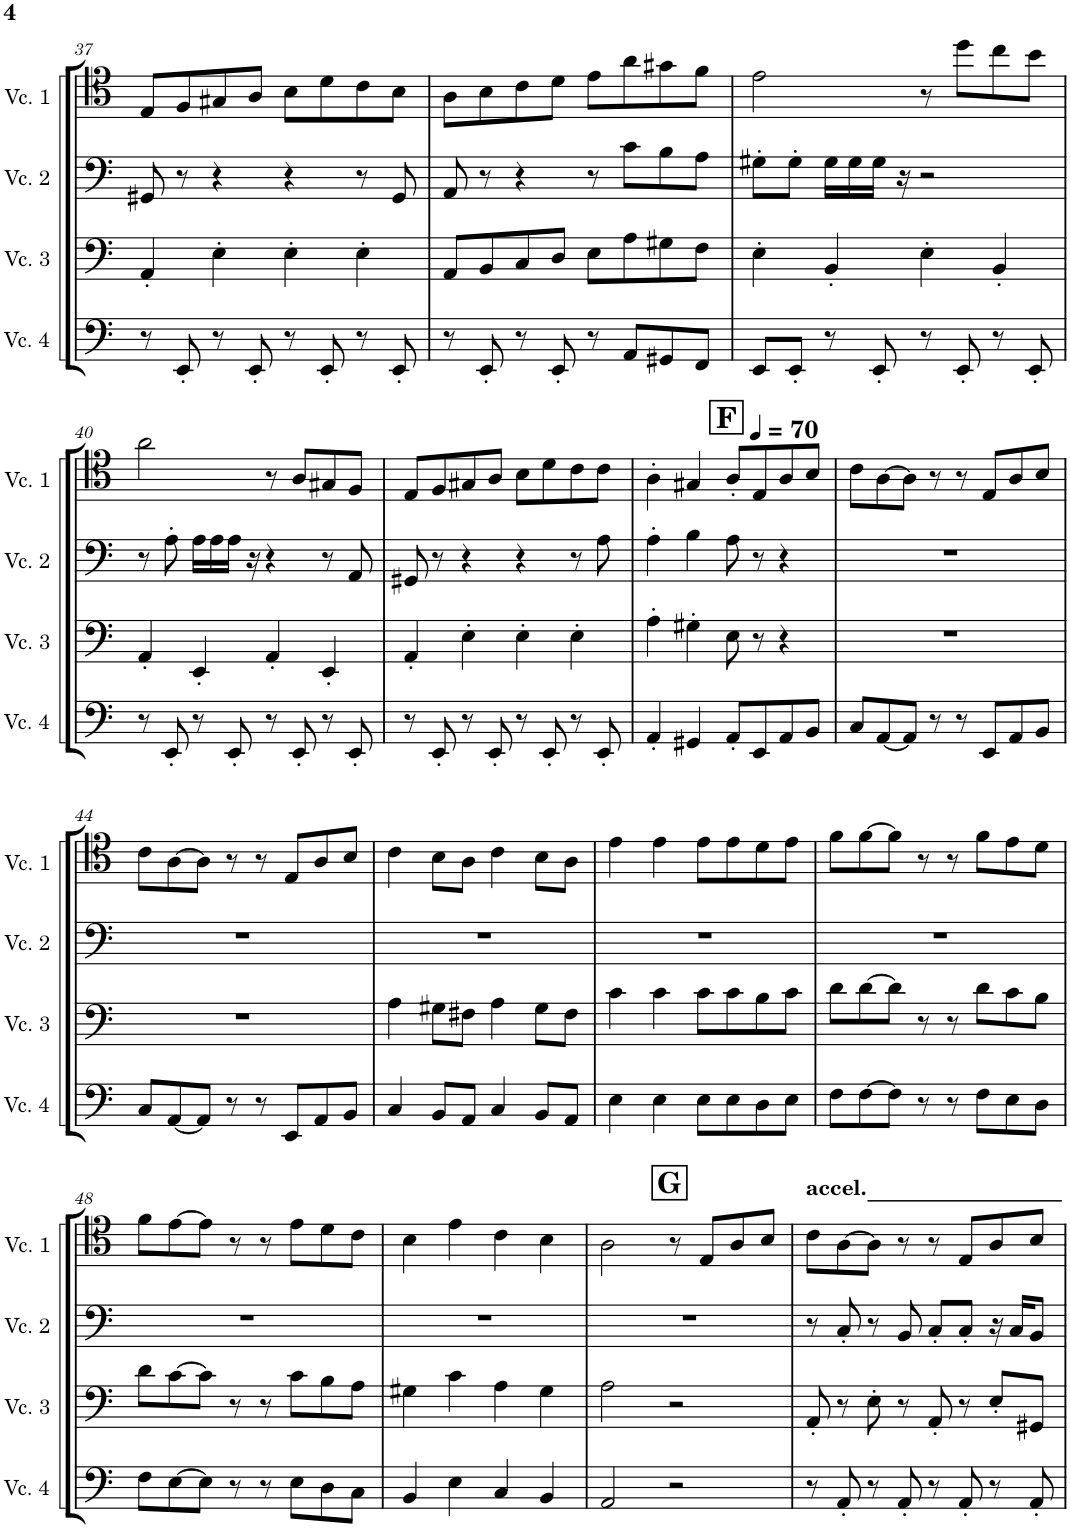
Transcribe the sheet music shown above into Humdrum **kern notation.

**kern	**kern	**kern	**kern
*part4	*part3	*part2	*part1
*staff4	*staff3	*staff2	*staff1
*I"Cello 4	*I"Cello 3	*I"Cello 2	*I"Cello 1
!!LO:PB:g=z
*clefF4	*clefF4	*clefF4	*clefC4
*k[]	*k[]	*k[]	*k[]
*M4/4	*M4/4	*M4/4	*M4/4
=37	=37	=37	=37
8r	4AA'/	8GG#X/	8E/L
8EE'/	.	8r	8F/
8r	4E'\	4r	8G#X/
8EE'/	.	.	8A/J
8r	4E'\	4r	8B\L
8EE'/	.	.	8d\
8r	4E'\	8r	8c\
8EE'/	.	8GG#/	8B\J
=38	=38	=38	=38
8r	8AA/L	8AA/	8A\L
8EE'/	8BB/	8r	8B\
8r	8C/	4r	8c\
8EE'/	8D/J	.	8d\J
8r	8E\L	8r	8e\L
8AA/L	8A\	8c\L	8a\
8GG#X/	8G#X\	8B\	8g#X\
8FF/J	8F\J	8A\J	8f\J
=39	=39	=39	=39
8EE/L	4E'\	8G#X'\L	2e\
8EE'/J	.	8G#'\J	.
8r	4BB'/	16G#\LL	.
.	.	16G#\	.
8EE'/	.	16G#\JJ	.
.	.	16r	.
8r	4E'\	2r	8r
8EE'/	.	.	8dd\L
8r	4BB'/	.	8cc\
8EE'/	.	.	8b\J
!!LO:LB:g=z
=40	=40	=40	=40
8r	4AA'/	8r	2a\
8EE'/	.	8A'\	.
8r	4EE'/	16A\LL	.
.	.	16A\	.
8EE'/	.	16A\JJ	.
.	.	16r	.
8r	4AA'/	4r	8r
8EE'/	.	.	8A/L
8r	4EE'/	8r	8G#X/
8EE'/	.	8AA/	8F/J
=41	=41	=41	=41
8r	4AA'/	8GG#X/	8E/L
8EE'/	.	8r	8F/
8r	4E'\	4r	8G#X/
8EE'/	.	.	8A/J
8r	4E'\	4r	8B\L
8EE'/	.	.	8d\
8r	4E'\	8r	8c\
8EE'/	.	8A\	8c\J
!!LO:REH:place=s1:a:B:cj:fs=14:t=F:qo=2
=42	=42	=42	=42
4AA'/	4A'\	4A'\	4A'\
4GG#X/	4G#X'\	4B\	4G#X/
*	*	*	*MM70
8AA'/L	8E\	8A\	8A'/L
8EE/	8r	8r	8E/
8AA/	4r	4r	8A/
8BB/J	.	.	8B/J
=43	=43	=43	=43
8C/L	1r	1r	8c\L
[8AA/	.	.	[8A\
8AA/J]	.	.	8A\J]
8r	.	.	8r
8r	.	.	8r
8EE/L	.	.	8E/L
8AA/	.	.	8A/
8BB/J	.	.	8B/J
!!LO:LB:g=z
=44	=44	=44	=44
8C/L	1r	1r	8c\L
[8AA/	.	.	[8A\
8AA/J]	.	.	8A\J]
8r	.	.	8r
8r	.	.	8r
8EE/L	.	.	8E/L
8AA/	.	.	8A/
8BB/J	.	.	8B/J
=45	=45	=45	=45
4C/	4A\	1r	4c\
8BB/L	8G#X\L	.	8B\L
8AA/J	8F#X\J	.	8A\J
4C/	4A\	.	4c\
8BB/L	8G#\L	.	8B\L
8AA/J	8F#\J	.	8A\J
=46	=46	=46	=46
4E\	4c\	1r	4e\
4E\	4c\	.	4e\
8E\L	8c\L	.	8e\L
8E\	8c\	.	8e\
8D\	8B\	.	8d\
8E\J	8c\J	.	8e\J
=47	=47	=47	=47
8F\L	8d\L	1r	8f\L
[8F\	[8d\	.	[8f\
8F\J]	8d\J]	.	8f\J]
8r	8r	.	8r
8r	8r	.	8r
8F\L	8d\L	.	8f\L
8E\	8c\	.	8e\
8D\J	8B\J	.	8d\J
!!LO:LB:g=z
=48	=48	=48	=48
8F\L	8d\L	1r	8f\L
[8E\	[8c\	.	[8e\
8E\J]	8c\J]	.	8e\J]
8r	8r	.	8r
8r	8r	.	8r
8E\L	8c\L	.	8e\L
8D\	8B\	.	8d\
8C\J	8A\J	.	8c\J
=49	=49	=49	=49
4BB/	4G#X\	1r	4B\
4E\	4c\	.	4e\
4C/	4A\	.	4c\
4BB/	4G#\	.	4B\
!!LO:REH:place=s1:a:B:cj:fs=14:t=G:qo=2
=50	=50	=50	=50
2AA/	2A\	1r	2A\
2r	2r	.	8r
.	.	.	8E/L
.	.	.	8A/
.	.	.	8B/J
=51	=51	=51	=51
!	!	!	!LO:TX:a:B:t=accel.
8r	8AA'/	8r	8c\L
8AA'/	8r	8C'/	[8A\
8r	8E'\	8r	8A\J]
8AA'/	8r	8BB/	8r
8r	8AA'/	8C'/L	8r
8AA'/	8r	8C'/J	8E/L
8r	8E'/L	16r	8A/
.	.	16C/KL	.
8AA'/	8GG#X/J	8BB/J	8B/J
=	=	=	=
*-	*-	*-	*-
